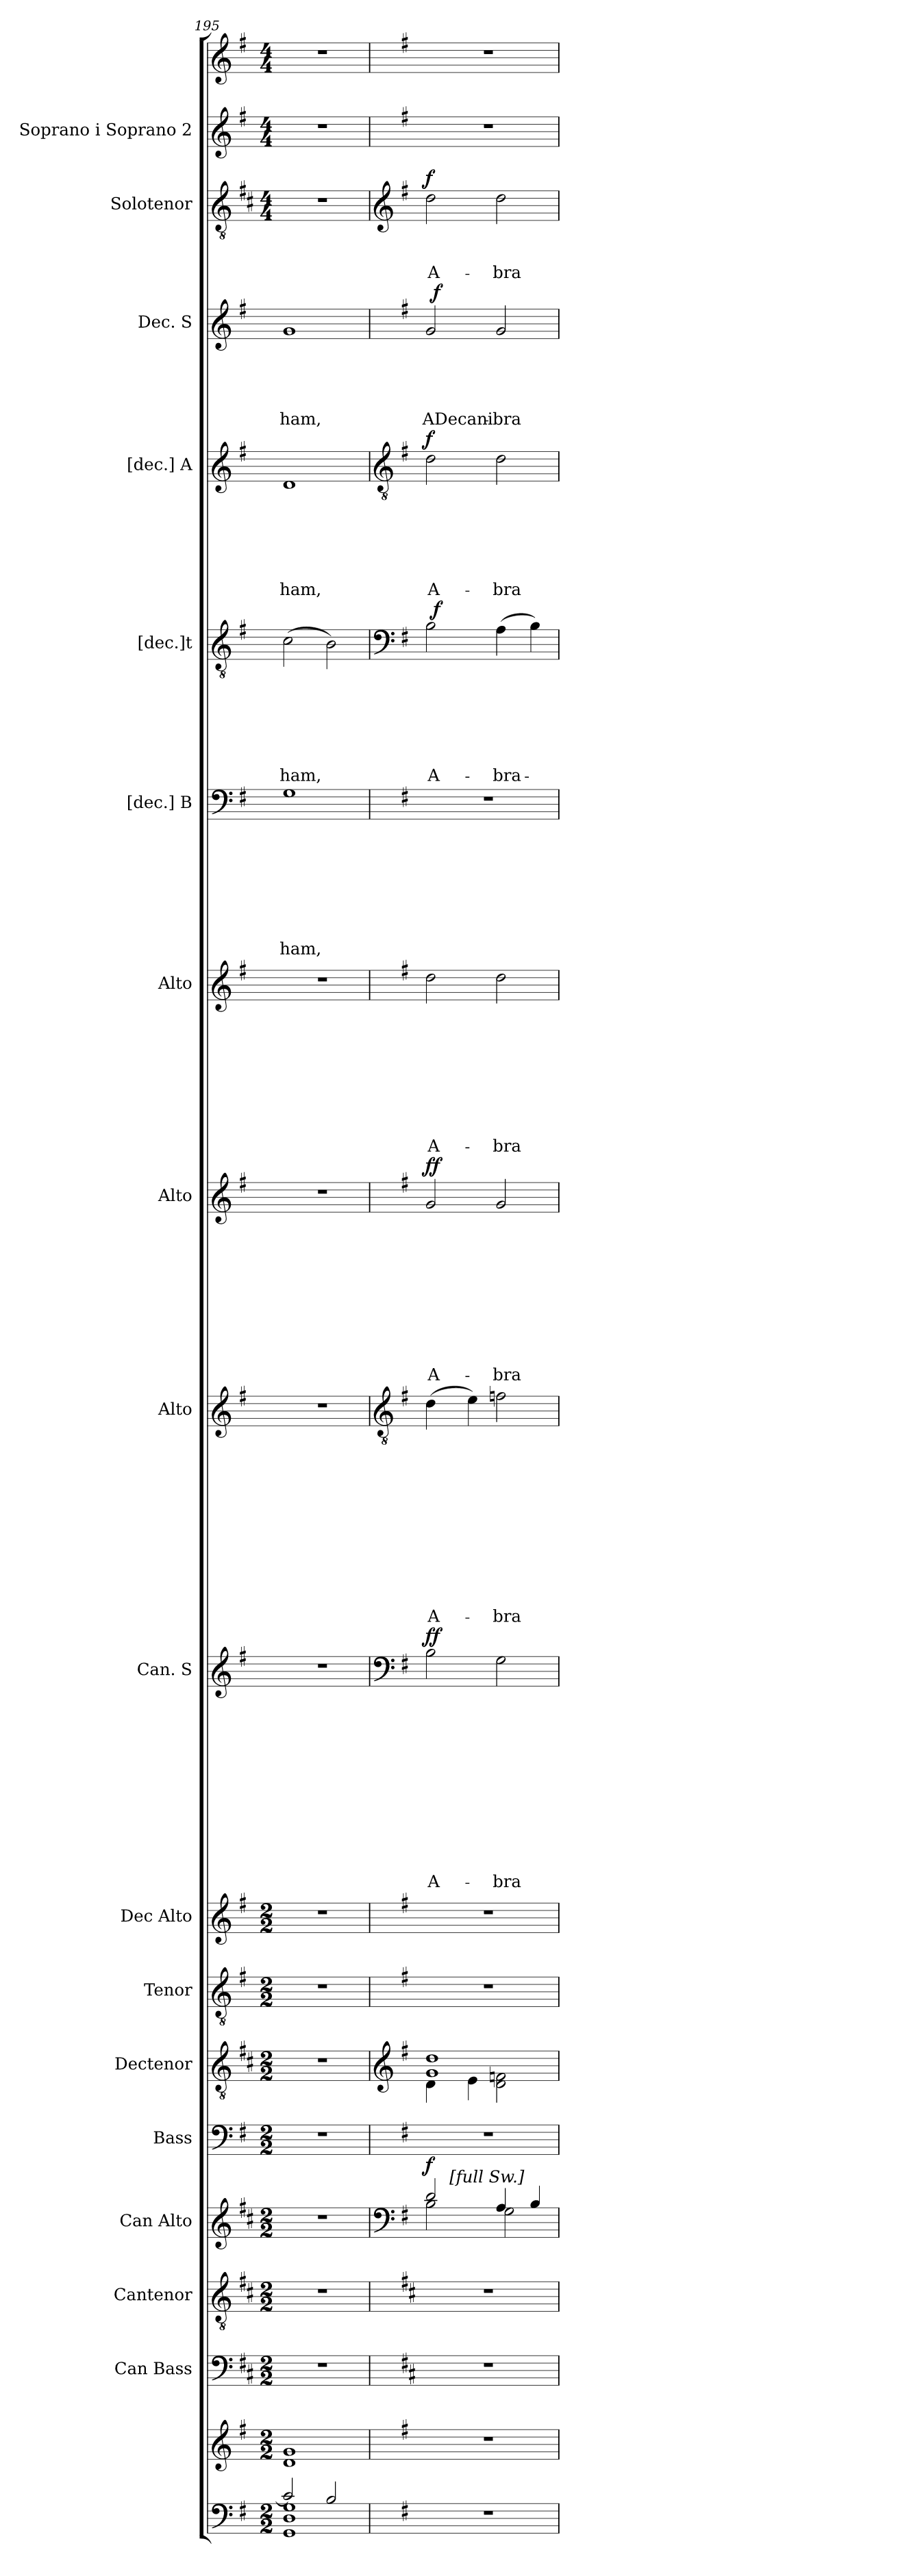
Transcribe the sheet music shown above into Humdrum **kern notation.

**kern	**kern	**kern	**kern	**kern	**dynam	**kern	**kern	**kern	**kern	**kern	**text	**text	**text	**text	**text	**text	**text	**text	**text	**text	**text	**text	**dynam	**kern	**text	**text	**text	**text	**text	**text	**text	**text	**text	**text	**text	**kern	**text	**text	**text	**text	**text	**text	**text	**text	**text	**text	**dynam	**kern	**text	**text	**text	**text	**text	**text	**text	**text	**text	**kern	**text	**text	**text	**text	**text	**text	**text	**text	**kern	**text	**text	**text	**text	**text	**text	**text	**dynam	**kern	**text	**text	**text	**text	**text	**text	**dynam	**kern	**text	**text	**text	**text	**text	**dynam	**kern	**text	**text	**text	**dynam	**kern	**kern
*part19	*part18	*part17	*part16	*part15	*part15	*part14	*part13	*part12	*part11	*part10	*part10	*part10	*part10	*part10	*part10	*part10	*part10	*part10	*part10	*part10	*part10	*part10	*part10	*part9	*part9	*part9	*part9	*part9	*part9	*part9	*part9	*part9	*part9	*part9	*part9	*part8	*part8	*part8	*part8	*part8	*part8	*part8	*part8	*part8	*part8	*part8	*part8	*part7	*part7	*part7	*part7	*part7	*part7	*part7	*part7	*part7	*part7	*part6	*part6	*part6	*part6	*part6	*part6	*part6	*part6	*part6	*part5	*part5	*part5	*part5	*part5	*part5	*part5	*part5	*part5	*part4	*part4	*part4	*part4	*part4	*part4	*part4	*part4	*part3	*part3	*part3	*part3	*part3	*part3	*part3	*part2	*part2	*part2	*part2	*part2	*part1	*part1
*staff20	*staff19	*staff18	*staff17	*staff16	*staff16	*staff15	*staff14	*staff13	*staff12	*staff11	*staff11	*staff11	*staff11	*staff11	*staff11	*staff11	*staff11	*staff11	*staff11	*staff11	*staff11	*staff11	*staff11	*staff10	*staff10	*staff10	*staff10	*staff10	*staff10	*staff10	*staff10	*staff10	*staff10	*staff10	*staff10	*staff9	*staff9	*staff9	*staff9	*staff9	*staff9	*staff9	*staff9	*staff9	*staff9	*staff9	*staff9	*staff8	*staff8	*staff8	*staff8	*staff8	*staff8	*staff8	*staff8	*staff8	*staff8	*staff7	*staff7	*staff7	*staff7	*staff7	*staff7	*staff7	*staff7	*staff7	*staff6	*staff6	*staff6	*staff6	*staff6	*staff6	*staff6	*staff6	*staff6	*staff5	*staff5	*staff5	*staff5	*staff5	*staff5	*staff5	*staff5	*staff4	*staff4	*staff4	*staff4	*staff4	*staff4	*staff4	*staff3	*staff3	*staff3	*staff3	*staff3	*staff2	*staff1
*	*	*I"Can Bass	*I"Cantenor	*I"Can Alto	*	*I"Bass	*I"Dectenor	*I"Tenor	*I"Dec Alto	*I"Can. S	*	*	*	*	*	*	*	*	*	*	*	*	*	*I"Alto	*	*	*	*	*	*	*	*	*	*	*	*I"Alto	*	*	*	*	*	*	*	*	*	*	*	*I"Alto	*	*	*	*	*	*	*	*	*	*I"[dec.] B	*	*	*	*	*	*	*	*	*I"[dec.]t	*	*	*	*	*	*	*	*	*I"[dec.] A	*	*	*	*	*	*	*	*I"Dec. S	*	*	*	*	*	*	*I"Solotenor	*	*	*	*	*I"Soprano i Soprano 2	*
*	*	*	*	*I'Can Alto	*	*I'Bass	*I'Dectenor	*	*I'Dec Alto	*	*	*	*	*	*	*	*	*	*	*	*	*	*	*	*	*	*	*	*	*	*	*	*	*	*	*	*	*	*	*	*	*	*	*	*	*	*	*	*	*	*	*	*	*	*	*	*	*	*	*	*	*	*	*	*	*	*	*	*	*	*	*	*	*	*	*	*	*	*	*	*	*	*	*	*	*	*	*	*	*	*	*	*	*	*	*I'Si	*
*clefF4	*clefG2	*clefF4	*clefGv2	*clefG2	*	*clefF4	*clefGv2	*clefGv2	*clefG2	*clefG2	*	*	*	*	*	*	*	*	*	*	*	*	*	*clefG2	*	*	*	*	*	*	*	*	*	*	*	*clefG2	*	*	*	*	*	*	*	*	*	*	*	*clefG2	*	*	*	*	*	*	*	*	*	*clefF4	*	*	*	*	*	*	*	*	*clefGv2	*	*	*	*	*	*	*	*	*clefG2	*	*	*	*	*	*	*	*clefG2	*	*	*	*	*	*	*clefGv2	*	*	*	*	*clefG2	*clefG2
*k[f#]	*k[f#]	*k[f#c#]	*k[f#c#]	*k[f#c#]	*	*k[f#]	*k[f#c#]	*k[f#]	*k[f#]	*k[f#]	*	*	*	*	*	*	*	*	*	*	*	*	*	*k[f#]	*	*	*	*	*	*	*	*	*	*	*	*k[f#]	*	*	*	*	*	*	*	*	*	*	*	*k[f#]	*	*	*	*	*	*	*	*	*	*k[f#]	*	*	*	*	*	*	*	*	*k[f#]	*	*	*	*	*	*	*	*	*k[f#]	*	*	*	*	*	*	*	*k[f#]	*	*	*	*	*	*	*k[f#c#]	*	*	*	*	*k[f#]	*k[f#]
*G:	*G:	*D:	*D:	*D:	*	*G:	*D:	*G:	*G:	*G:	*	*	*	*	*	*	*	*	*	*	*	*	*	*G:	*	*	*	*	*	*	*	*	*	*	*	*G:	*	*	*	*	*	*	*	*	*	*	*	*G:	*	*	*	*	*	*	*	*	*	*G:	*	*	*	*	*	*	*	*	*G:	*	*	*	*	*	*	*	*	*G:	*	*	*	*	*	*	*	*G:	*	*	*	*	*	*	*D:	*	*	*	*	*G:	*G:
*M2/2	*M2/2	*M2/2	*M2/2	*M2/2	*	*M2/2	*M2/2	*M2/2	*M2/2	*	*	*	*	*	*	*	*	*	*	*	*	*	*	*	*	*	*	*	*	*	*	*	*	*	*	*	*	*	*	*	*	*	*	*	*	*	*	*	*	*	*	*	*	*	*	*	*	*	*	*	*	*	*	*	*	*	*	*	*	*	*	*	*	*	*	*	*	*	*	*	*	*	*	*	*	*	*	*	*	*	*M4/4	*	*	*	*	*M4/4	*M4/4
=195	=195	=195	=195	=195	=195	=195	=195	=195	=195	=195	=195	=195	=195	=195	=195	=195	=195	=195	=195	=195	=195	=195	=195	=195	=195	=195	=195	=195	=195	=195	=195	=195	=195	=195	=195	=195	=195	=195	=195	=195	=195	=195	=195	=195	=195	=195	=195	=195	=195	=195	=195	=195	=195	=195	=195	=195	=195	=195	=195	=195	=195	=195	=195	=195	=195	=195	=195	=195	=195	=195	=195	=195	=195	=195	=195	=195	=195	=195	=195	=195	=195	=195	=195	=195	=195	=195	=195	=195	=195	=195	=195	=195	=195	=195	=195	=195	=195
*^	*	*	*	*	*	*	*	*	*	*	*	*	*	*	*	*	*	*	*	*	*	*	*	*	*	*	*	*	*	*	*	*	*	*	*	*	*	*	*	*	*	*	*	*	*	*	*	*	*	*	*	*	*	*	*	*	*	*	*	*	*	*	*	*	*	*	*	*	*	*	*	*	*	*	*	*	*	*	*	*	*	*	*	*	*	*	*	*	*	*	*	*	*	*	*	*	*
!	!	!	!	!	!	!	!	!	!	!	!	!	!	!	!	!	!	!	!	!	!	!	!	!	!	!	!	!	!	!	!	!	!	!	!	!	!	!	!	!	!	!	!	!	!	!	!	!	!	!	!	!	!	!	!	!	!	!	!	!	!	!	!	!	!	!	!LO:LY:b	!	!	!	!	!	!	!	!LO:LY:b	!	!	!	!	!	!	!	!LO:LY:b	!	!	!	!	!	!	!LO:LY:b	!	!	!	!	!	!	!	!
2c/]	1GG 1D 1G	1d 1g	1r	1r	1r	.	1r	1r	1r	1r	1r	.	.	.	.	.	.	.	.	.	.	.	.	.	1r	.	.	.	.	.	.	.	.	.	.	.	1r	.	.	.	.	.	.	.	.	.	.	.	1r	.	.	.	.	.	.	.	.	.	1G	.	.	.	.	.	.	.	-ham,	(>2c\	.	.	.	.	.	.	-ham,	.	1d	.	.	.	.	.	-ham,	.	1g	.	.	.	.	-ham,	.	1r	.	.	.	.	1r	1r
2B/	.	.	.	.	.	.	.	.	.	.	.	.	.	.	.	.	.	.	.	.	.	.	.	.	.	.	.	.	.	.	.	.	.	.	.	.	.	.	.	.	.	.	.	.	.	.	.	.	.	.	.	.	.	.	.	.	.	.	.	.	.	.	.	.	.	.	.	2B\)	.	.	.	.	.	.	.	.	.	.	.	.	.	.	.	.	.	.	.	.	.	.	.	.	.	.	.	.	.	.
*v	*v	*	*	*	*	*	*	*	*	*	*	*	*	*	*	*	*	*	*	*	*	*	*	*	*	*	*	*	*	*	*	*	*	*	*	*	*	*	*	*	*	*	*	*	*	*	*	*	*	*	*	*	*	*	*	*	*	*	*	*	*	*	*	*	*	*	*	*	*	*	*	*	*	*	*	*	*	*	*	*	*	*	*	*	*	*	*	*	*	*	*	*	*	*	*	*	*	*
!!LO:PB:g=z
=196	=196	=196	=196	=196	=196	=196	=196	=196	=196	=196	=196	=196	=196	=196	=196	=196	=196	=196	=196	=196	=196	=196	=196	=196	=196	=196	=196	=196	=196	=196	=196	=196	=196	=196	=196	=196	=196	=196	=196	=196	=196	=196	=196	=196	=196	=196	=196	=196	=196	=196	=196	=196	=196	=196	=196	=196	=196	=196	=196	=196	=196	=196	=196	=196	=196	=196	=196	=196	=196	=196	=196	=196	=196	=196	=196	=196	=196	=196	=196	=196	=196	=196	=196	=196	=196	=196	=196	=196	=196	=196	=196	=196	=196	=196	=196	=196	=196
*	*	*	*	*clefF4	*	*	*clefG2	*	*	*clefF4	*	*	*	*	*	*	*	*	*	*	*	*	*	*clefGv2	*	*	*	*	*	*	*	*	*	*	*	*	*	*	*	*	*	*	*	*	*	*	*	*	*	*	*	*	*	*	*	*	*	*	*	*	*	*	*	*	*	*	*clefF4	*	*	*	*	*	*	*	*	*clefGv2	*	*	*	*	*	*	*	*	*	*	*	*	*	*	*clefG2	*	*	*	*	*	*
*	*	*	*	*k[f#]	*	*	*k[f#]	*	*	*	*	*	*	*	*	*	*	*	*	*	*	*	*	*	*	*	*	*	*	*	*	*	*	*	*	*	*	*	*	*	*	*	*	*	*	*	*	*	*	*	*	*	*	*	*	*	*	*	*	*	*	*	*	*	*	*	*	*	*	*	*	*	*	*	*	*	*	*	*	*	*	*	*	*	*	*	*	*	*	*	*k[f#]	*	*	*	*	*	*
*	*	*	*	*G:	*	*	*G:	*	*	*	*	*	*	*	*	*	*	*	*	*	*	*	*	*	*	*	*	*	*	*	*	*	*	*	*	*	*	*	*	*	*	*	*	*	*	*	*	*	*	*	*	*	*	*	*	*	*	*	*	*	*	*	*	*	*	*	*	*	*	*	*	*	*	*	*	*	*	*	*	*	*	*	*	*	*	*	*	*	*	*	*G:	*	*	*	*	*	*
*	*	*	*	*^	*	*	*^	*	*	*	*	*	*	*	*	*	*	*	*	*	*	*	*	*	*	*	*	*	*	*	*	*	*	*	*	*	*	*	*	*	*	*	*	*	*	*	*	*	*	*	*	*	*	*	*	*	*	*	*	*	*	*	*	*	*	*	*	*	*	*	*	*	*	*	*	*	*	*	*	*	*	*	*	*	*	*	*	*	*	*	*	*	*	*	*	*	*
!	!	!	!	!	!	!LO:DY:a	!	!	!	!	!	!	!	!	!	!	!	!	!	!	!	!	!	!LO:LY:b	!LO:DY:b	!	!	!	!	!	!	!	!	!	!	!	!LO:LY:b	!	!	!	!	!	!	!	!	!	!	!LO:LY:b	!	!	!	!	!	!	!	!	!	!	!LO:LY:b	!	!	!	!	!	!	!	!	!	!	!	!	!	!	!	!	!LO:LY:b	!	!	!	!	!	!	!	!LO:LY:b	!	!	!	!	!	!	!LO:LY:b	!	!	!	!	!LO:LY:b	!	!	!
!	!	!	!	!	!	!	!	!	!	!	!	!	!	!	!	!	!	!	!	!	!	!	!	!	!LO:DY:n=1:a	!	!	!	!	!	!	!	!	!	!	!	!	!	!	!	!	!	!	!	!	!	!	!	!LO:DY:b	!	!	!	!	!	!	!	!	!	!	!	!	!	!	!	!	!	!	!	!	!	!	!	!	!	!	!	!	!	!	!	!	!	!	!	!	!	!	!	!	!	!	!	!	!	!	!	!	!	!
!	!	!	!	!	!	!	!	!	!	!	!	!	!	!	!	!	!	!	!	!	!	!	!	!	!	!	!	!	!	!	!	!	!	!	!	!	!	!	!	!	!	!	!	!	!	!	!	!	!LO:DY:n=1:a	!	!	!	!	!	!	!	!	!	!	!	!	!	!	!	!	!	!	!	!	!	!	!	!	!	!	!	!	!	!	!	!	!	!	!	!LO:DY:a	!	!	!	!	!	!	!	!	!	!	!	!LO:DY:a	!	!
*	*	*	*	*	*^	*	*	*	*	*	*	*	*	*	*	*	*	*	*	*	*	*	*	*	*	*	*	*	*	*	*	*	*	*	*	*	*	*	*	*	*	*	*	*	*	*	*	*	*	*	*	*	*	*	*	*	*	*	*	*	*	*	*	*	*	*	*	*	*^	*	*	*	*	*	*	*	*	*	*	*	*	*	*	*	*	*^	*	*	*	*	*	*	*	*	*	*	*	*	*
1r	1r	1r	1r	2d/	2B\	8ryy	f	1r	1g 1dd	4d\	1r	1r	2B\	.	.	.	.	.	.	.	.	.	.	.	A-	f f	(>4d\	.	.	.	.	.	.	.	.	.	.	A-	2g/	.	.	.	.	.	.	.	.	.	A-	f f	2dd\	.	.	.	.	.	.	.	.	A-	1r	.	.	.	.	.	.	.	.	2B\	32ryy	.	.	.	.	.	.	A-	.	2d\	.	.	.	.	.	A-	f	2g/	32ryy	.	.	.	.	ADecani-	.	2dd\	.	.	A-	f	1r	1r
!	!	!	!	!	!	!	!	!	!	!	!	!	!	!	!	!	!	!	!	!	!	!	!	!	!	!	!	!	!	!	!	!	!	!	!	!	!	!	!	!	!	!	!	!	!	!	!	!	!	!	!	!	!	!	!	!	!	!	!	!	!	!	!	!	!	!	!	!	!	!	!	!	!	!	!	!	!	!	!LO:DY:a	!	!	!	!	!	!	!	!	!	!	!	!	!	!	!	!LO:DY:a	!	!	!	!	!	!	!
.	.	.	.	.	.	.	.	.	.	.	.	.	.	.	.	.	.	.	.	.	.	.	.	.	.	.	.	.	.	.	.	.	.	.	.	.	.	.	.	.	.	.	.	.	.	.	.	.	.	.	.	.	.	.	.	.	.	.	.	.	.	.	.	.	.	.	.	.	.	.	2ryy	.	.	.	.	.	.	.	f	.	.	.	.	.	.	.	.	.	2ryy	.	.	.	.	.	f	.	.	.	.	.	.	.
!	!	!	!	!	!	!LO:TX:a:t=[full Sw.]	!	!	!	!	!	!	!	!	!	!	!	!	!	!	!	!	!	!	!	!	!	!	!	!	!	!	!	!	!	!	!	!	!	!	!	!	!	!	!	!	!	!	!	!	!	!	!	!	!	!	!	!	!	!	!	!	!	!	!	!	!	!	!	!	!	!	!	!	!	!	!	!	!	!	!	!	!	!	!	!	!	!	!	!	!	!	!	!	!	!	!	!	!	!	!	!
.	.	.	.	.	.	2..ryy	.	.	.	.	.	.	.	.	.	.	.	.	.	.	.	.	.	.	.	.	.	.	.	.	.	.	.	.	.	.	.	.	.	.	.	.	.	.	.	.	.	.	.	.	.	.	.	.	.	.	.	.	.	.	.	.	.	.	.	.	.	.	.	.	.	.	.	.	.	.	.	.	.	.	.	.	.	.	.	.	.	.	.	.	.	.	.	.	.	.	.	.	.	.	.	.
.	.	.	.	.	.	.	.	.	.	4e\	.	.	.	.	.	.	.	.	.	.	.	.	.	.	.	.	4e\)	.	.	.	.	.	.	.	.	.	.	.	.	.	.	.	.	.	.	.	.	.	.	.	.	.	.	.	.	.	.	.	.	.	.	.	.	.	.	.	.	.	.	.	.	.	.	.	.	.	.	.	.	.	.	.	.	.	.	.	.	.	.	.	.	.	.	.	.	.	.	.	.	.	.	.
!	!	!	!	!	!	!	!	!	!	!	!	!	!	!	!	!	!	!	!	!	!	!	!	!	!LO:LY:b	!	!	!	!	!	!	!	!	!	!	!	!	!LO:LY:b	!	!	!	!	!	!	!	!	!	!	!LO:LY:b	!	!	!	!	!	!	!	!	!	!	!LO:LY:b	!	!	!	!	!	!	!	!	!	!	!	!	!	!	!	!	!	!LO:LY:b	!	!	!	!	!	!	!	!LO:LY:b	!	!	!	!	!	!	!	!LO:LY:b	!	!	!	!	!LO:LY:b	!	!	!
.	.	.	.	4A/	2G\	.	.	.	.	2d\ 2fn\	.	.	2G\	.	.	.	.	.	.	.	.	.	.	.	-bra-	.	2fn\	.	.	.	.	.	.	.	.	.	.	-bra-	2g/	.	.	.	.	.	.	.	.	.	-bra-	.	2dd\	.	.	.	.	.	.	.	.	-bra-	.	.	.	.	.	.	.	.	.	(>4A\	.	.	.	.	.	.	.	-bra-	.	2d\	.	.	.	.	.	-bra-	.	2g/	.	.	.	.	.	-bra-	.	2dd\	.	.	-bra-	.	.	.
.	.	.	.	.	.	.	.	.	.	.	.	.	.	.	.	.	.	.	.	.	.	.	.	.	.	.	.	.	.	.	.	.	.	.	.	.	.	.	.	.	.	.	.	.	.	.	.	.	.	.	.	.	.	.	.	.	.	.	.	.	.	.	.	.	.	.	.	.	.	.	4...ryy	.	.	.	.	.	.	.	.	.	.	.	.	.	.	.	.	.	4...ryy	.	.	.	.	.	.	.	.	.	.	.	.	.
.	.	.	.	4B/	.	.	.	.	.	.	.	.	.	.	.	.	.	.	.	.	.	.	.	.	.	.	.	.	.	.	.	.	.	.	.	.	.	.	.	.	.	.	.	.	.	.	.	.	.	.	.	.	.	.	.	.	.	.	.	.	.	.	.	.	.	.	.	.	.	4B\)	.	.	.	.	.	.	.	.	.	.	.	.	.	.	.	.	.	.	.	.	.	.	.	.	.	.	.	.	.	.	.	.
*	*	*	*	*v	*v	*v	*	*	*v	*v	*	*	*	*	*	*	*	*	*	*	*	*	*	*	*	*	*	*	*	*	*	*	*	*	*	*	*	*	*	*	*	*	*	*	*	*	*	*	*	*	*	*	*	*	*	*	*	*	*	*	*	*	*	*	*	*	*	*	*	*v	*v	*	*	*	*	*	*	*	*	*	*	*	*	*	*	*	*	*v	*v	*	*	*	*	*	*	*	*	*	*	*	*	*
=	=	=	=	=	=	=	=	=	=	=	=	=	=	=	=	=	=	=	=	=	=	=	=	=	=	=	=	=	=	=	=	=	=	=	=	=	=	=	=	=	=	=	=	=	=	=	=	=	=	=	=	=	=	=	=	=	=	=	=	=	=	=	=	=	=	=	=	=	=	=	=	=	=	=	=	=	=	=	=	=	=	=	=	=	=	=	=	=	=	=	=	=	=	=	=	=	=
*-	*-	*-	*-	*-	*-	*-	*-	*-	*-	*-	*-	*-	*-	*-	*-	*-	*-	*-	*-	*-	*-	*-	*-	*-	*-	*-	*-	*-	*-	*-	*-	*-	*-	*-	*-	*-	*-	*-	*-	*-	*-	*-	*-	*-	*-	*-	*-	*-	*-	*-	*-	*-	*-	*-	*-	*-	*-	*-	*-	*-	*-	*-	*-	*-	*-	*-	*-	*-	*-	*-	*-	*-	*-	*-	*-	*-	*-	*-	*-	*-	*-	*-	*-	*-	*-	*-	*-	*-	*-	*-	*-	*-	*-	*-	*-	*-	*-
